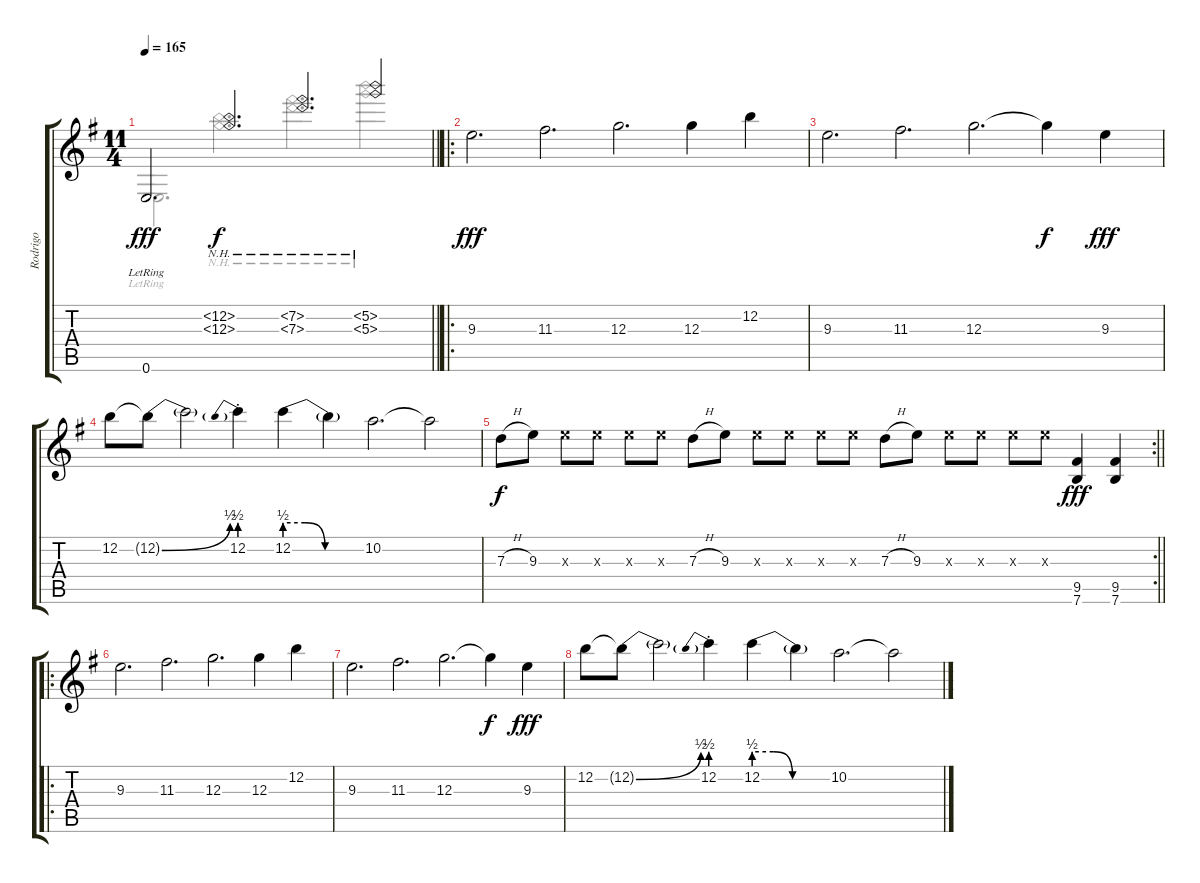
\track ("Rodrigo" "Rodrigo") {instrument acousticguitarnylon}
\staff {score tabs}
\tuning (E4 B3 G3 D3 A2 E2) {hide}
\voice
\ts (11 4)
\tempo 165
\clef g2
\barLineRight lightlight
\ks g
0.6{lr}.2{d dy fff} (12.2{nh} 12.3{nh}).2{d dy f} (7.2{nh} 7.3{nh}).2{d} (5.2{nh} 5.3{nh}).2 |
\ro
9.3.2{d dy fff} 11.3.2{d} 12.3.2{d} 12.3.4 12.2.4 |
9.3.2{d} 11.3.2{d} 12.3.2{d} 12.3{t}.4{dy f} 9.3.4{dy fff} |
12.2.8 12.2{be (bend 0 0 60 2) t}.8 12.2{t}.2 12.2{be (prebend 0 2 60 2) st}.4 12.2{be (custom 0 2 15 2 30 0 60 0)}.4 12.2{t}.4 10.2.2{d} 10.2{t}.2 |
\rc 2
\barLineRight lightlight
7.3{h}.8{dy f} 9.3.8 9.3{x}.8 9.3{x}.8 9.3{x}.8 9.3{x}.8 7.3{h}.8 9.3.8 9.3{x}.8 9.3{x}.8 9.3{x}.8 9.3{x}.8 7.3{h}.8 9.3.8 9.3{x}.8 9.3{x}.8 9.3{x}.8 9.3{x}.8 (9.5 7.6).4{dy fff} (9.5 7.6).4 |
\ro
9.3.2{d} 11.3.2{d} 12.3.2{d} 12.3.4 12.2.4 |
9.3.2{d} 11.3.2{d} 12.3.2{d} 12.3{t}.4{dy f} 9.3.4{dy fff} |
12.2.8 12.2{be (bend 0 0 60 2) t}.8 12.2{t}.2 12.2{be (prebend 0 2 60 2) st}.4 12.2{be (custom 0 2 15 2 30 0 60 0)}.4 12.2{t}.4 10.2.2{d} 10.2{t}.2
\voice
\clef g2
\ottava regular
\simile none
\barLineRight lightlight
\ks g
0.6{lr}.2{d dy fff} (12.2{nh} 12.3{nh}).2{d} (7.2{nh} 7.3{nh}).2{d} (5.2{nh} 5.3{nh}).2 |
|
|
|
\barLineRight lightlight
|
|
|
